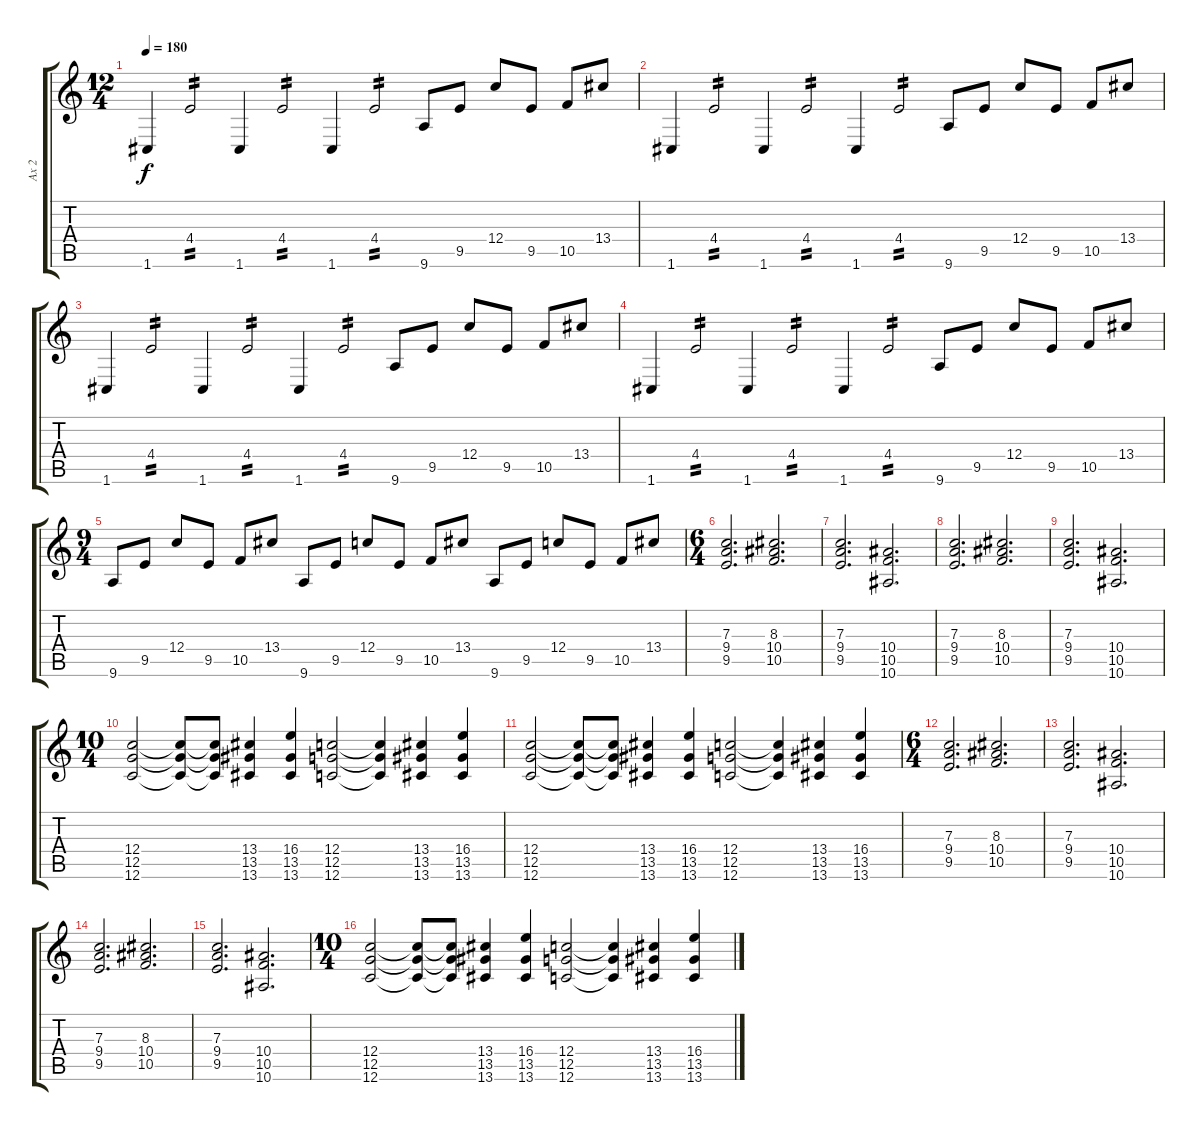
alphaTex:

\track ("Ax 2" "Ax 2") {instrument distortionguitar}
\staff {score tabs}
\tuning (D4 A3 F3 C3 G2 C2) {hide}
\ts (12 4)
\tempo 180
\clef g2
\ks c
1.6.4{dy f} 4.4.2{tp 2} 1.6.4 4.4.2{tp 2} 1.6.4 4.4.2{tp 2} 9.6.8 9.5.8 12.4.8 9.5.8 10.5.8 13.4.8 |
1.6.4 4.4.2{tp 2} 1.6.4 4.4.2{tp 2} 1.6.4 4.4.2{tp 2} 9.6.8 9.5.8 12.4.8 9.5.8 10.5.8 13.4.8 |
1.6.4 4.4.2{tp 2} 1.6.4 4.4.2{tp 2} 1.6.4 4.4.2{tp 2} 9.6.8 9.5.8 12.4.8 9.5.8 10.5.8 13.4.8 |
1.6.4 4.4.2{tp 2} 1.6.4 4.4.2{tp 2} 1.6.4 4.4.2{tp 2} 9.6.8 9.5.8 12.4.8 9.5.8 10.5.8 13.4.8 |
\ts (9 4)
9.6.8 9.5.8 12.4.8 9.5.8 10.5.8 13.4.8 9.6.8 9.5.8 12.4.8 9.5.8 10.5.8 13.4.8 9.6.8 9.5.8 12.4.8 9.5.8 10.5.8 13.4.8 |
\ts (6 4)
(7.3 9.4 9.5).2{d} (8.3 10.4 10.5).2{d} |
(7.3 9.4 9.5).2{d} (10.4 10.5 10.6).2{d} |
(7.3 9.4 9.5).2{d} (8.3 10.4 10.5).2{d} |
(7.3 9.4 9.5).2{d} (10.4 10.5 10.6).2{d} |
\ts (10 4)
(12.4 12.5 12.6).2 (12.4{t} 12.5{t} 12.6{t}).8 (12.4{t} 12.5{t} 12.6{t}).8 (13.4 13.5 13.6).4 (16.4 13.5 13.6).4 (12.4 12.5 12.6).2 (12.4{t} 12.5{t} 12.6{t}).4 (13.4 13.5 13.6).4 (16.4 13.5 13.6).4 |
(12.4 12.5 12.6).2 (12.4{t} 12.5{t} 12.6{t}).8 (12.4{t} 12.5{t} 12.6{t}).8 (13.4 13.5 13.6).4 (16.4 13.5 13.6).4 (12.4 12.5 12.6).2 (12.4{t} 12.5{t} 12.6{t}).4 (13.4 13.5 13.6).4 (16.4 13.5 13.6).4 |
\ts (6 4)
(7.3 9.4 9.5).2{d} (8.3 10.4 10.5).2{d} |
(7.3 9.4 9.5).2{d} (10.4 10.5 10.6).2{d} |
(7.3 9.4 9.5).2{d} (8.3 10.4 10.5).2{d} |
(7.3 9.4 9.5).2{d} (10.4 10.5 10.6).2{d} |
\ts (10 4)
(12.4 12.5 12.6).2 (12.4{t} 12.5{t} 12.6{t}).8 (12.4{t} 12.5{t} 12.6{t}).8 (13.4 13.5 13.6).4 (16.4 13.5 13.6).4 (12.4 12.5 12.6).2 (12.4{t} 12.5{t} 12.6{t}).4 (13.4 13.5 13.6).4 (16.4 13.5 13.6).4
